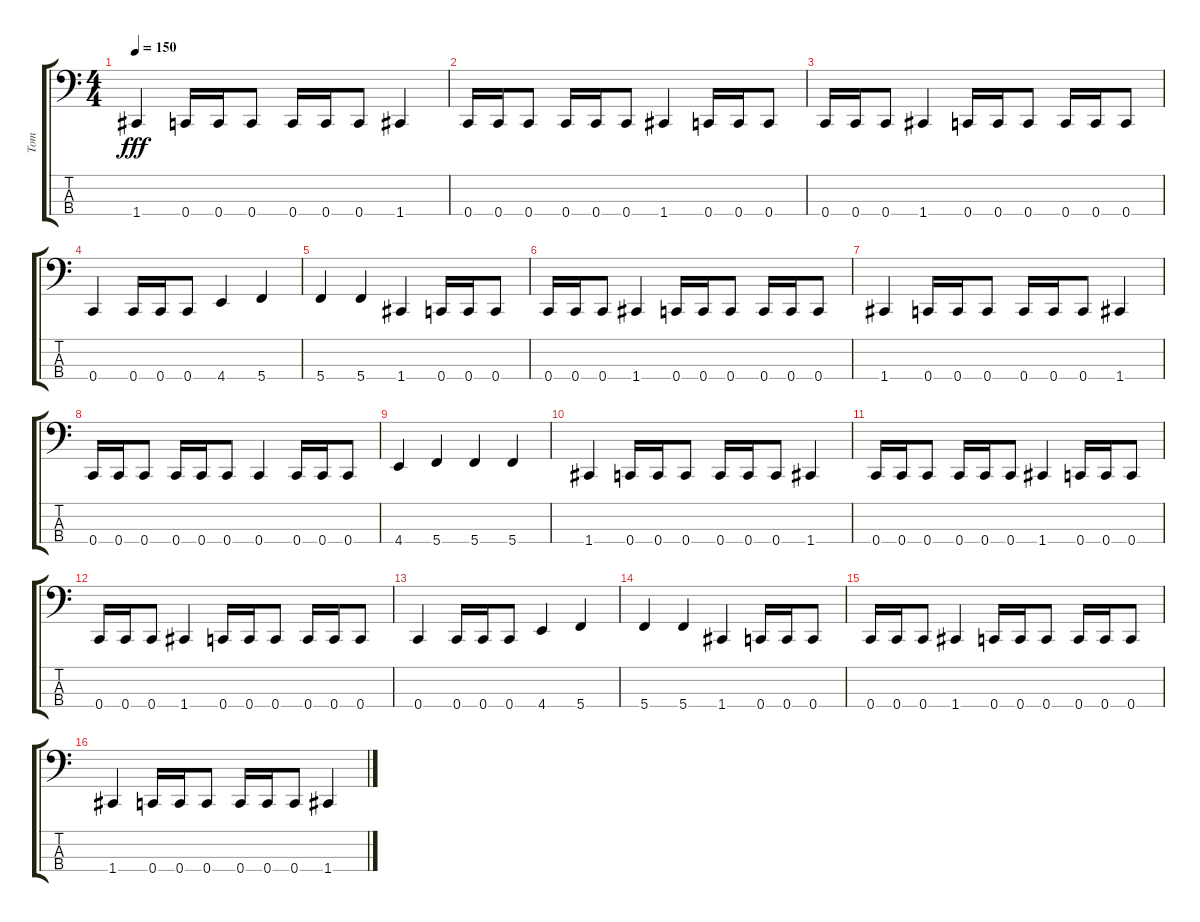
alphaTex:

\track ("Tom" "Tom") {instrument electricbasspick}
\staff {score tabs}
\tuning (Eb2 Bb1 F1 C1) {hide}
\ts (4 4)
\tempo 150
\clef f4
\ks c
1.4.4{dy fff} 0.4.16 0.4.16 0.4.8 0.4.16 0.4.16 0.4.8 1.4.4 |
0.4.16 0.4.16 0.4.8 0.4.16 0.4.16 0.4.8 1.4.4 0.4.16 0.4.16 0.4.8 |
0.4.16 0.4.16 0.4.8 1.4.4 0.4.16 0.4.16 0.4.8 0.4.16 0.4.16 0.4.8 |
0.4.4 0.4.16 0.4.16 0.4.8 4.4.4 5.4.4 |
5.4.4 5.4.4 1.4.4 0.4.16 0.4.16 0.4.8 |
0.4.16 0.4.16 0.4.8 1.4.4 0.4.16 0.4.16 0.4.8 0.4.16 0.4.16 0.4.8 |
1.4.4 0.4.16 0.4.16 0.4.8 0.4.16 0.4.16 0.4.8 1.4.4 |
0.4.16 0.4.16 0.4.8 0.4.16 0.4.16 0.4.8 0.4.4 0.4.16 0.4.16 0.4.8 |
4.4.4 5.4.4 5.4.4 5.4.4 |
1.4.4 0.4.16 0.4.16 0.4.8 0.4.16 0.4.16 0.4.8 1.4.4 |
0.4.16 0.4.16 0.4.8 0.4.16 0.4.16 0.4.8 1.4.4 0.4.16 0.4.16 0.4.8 |
0.4.16 0.4.16 0.4.8 1.4.4 0.4.16 0.4.16 0.4.8 0.4.16 0.4.16 0.4.8 |
0.4.4 0.4.16 0.4.16 0.4.8 4.4.4 5.4.4 |
5.4.4 5.4.4 1.4.4 0.4.16 0.4.16 0.4.8 |
0.4.16 0.4.16 0.4.8 1.4.4 0.4.16 0.4.16 0.4.8 0.4.16 0.4.16 0.4.8 |
1.4.4 0.4.16 0.4.16 0.4.8 0.4.16 0.4.16 0.4.8 1.4.4
